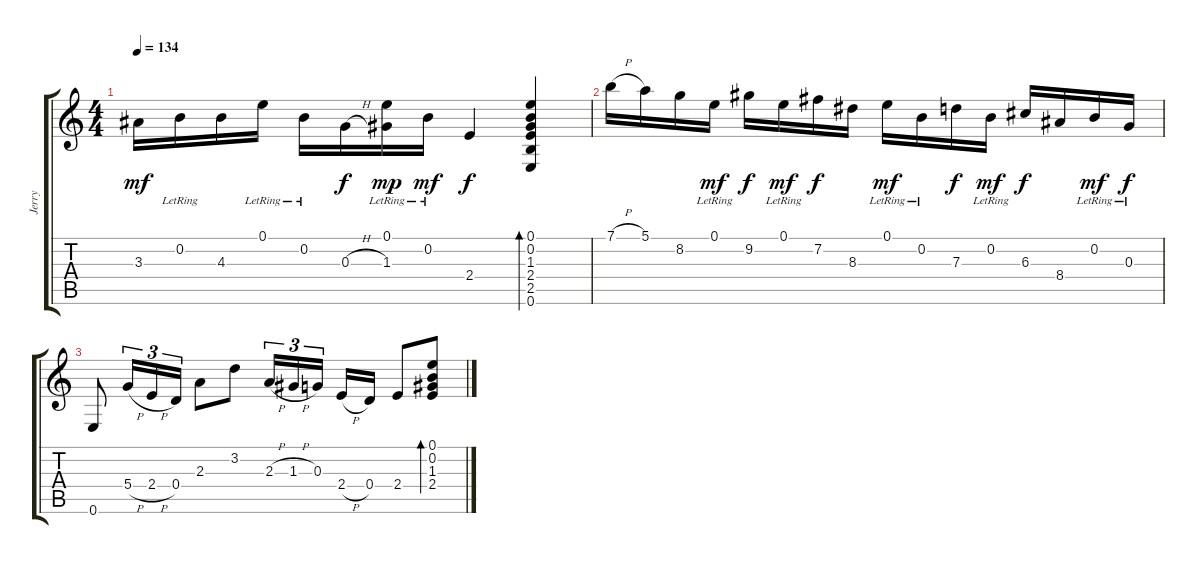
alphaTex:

\track ("Jerry" "Jerry") {instrument acousticguitarsteel}
\staff {score tabs}
\tuning (E4 B3 G3 D3 A2 E2) {hide}
\ts (4 4)
\tempo 134
\clef g2
\ks c
3.3.16{dy mf} 0.2{lr}.16 4.3.16 0.1{lr}.16 0.2{lr}.16 0.3{h}.16{dy f} (0.1{lr} 1.3).16{dy mp} 0.2{lr}.16{dy mf} 2.4.4{dy f} (0.1 0.2 1.3 2.4 2.5 0.6).4{bd 120} |
7.1{h}.16 5.1.16 8.2.16 0.1{lr}.16{dy mf} 9.2.16{dy f} 0.1{lr}.16{dy mf} 7.2.16{dy f} 8.3.16 0.1{lr}.16{dy mf} 0.2{lr}.16 7.3.16{dy f} 0.2{lr}.16{dy mf} 6.3.16{dy f} 8.4.16 0.2{lr}.16{dy mf} 0.3{lr}.16{dy f} |
0.6.8 5.4{h}.16{tu (3 2)} 2.4{h}.16{tu (3 2)} 0.4.16{tu (3 2)} 2.3.8 3.2.8 2.3{h}.16{tu (3 2)} 1.3{h}.16{tu (3 2)} 0.3.16{tu (3 2) beam splitsecondary} 2.4{h}.16 0.4.16 2.4.8 (0.1 0.2 1.3 2.4).8{bd 120}
